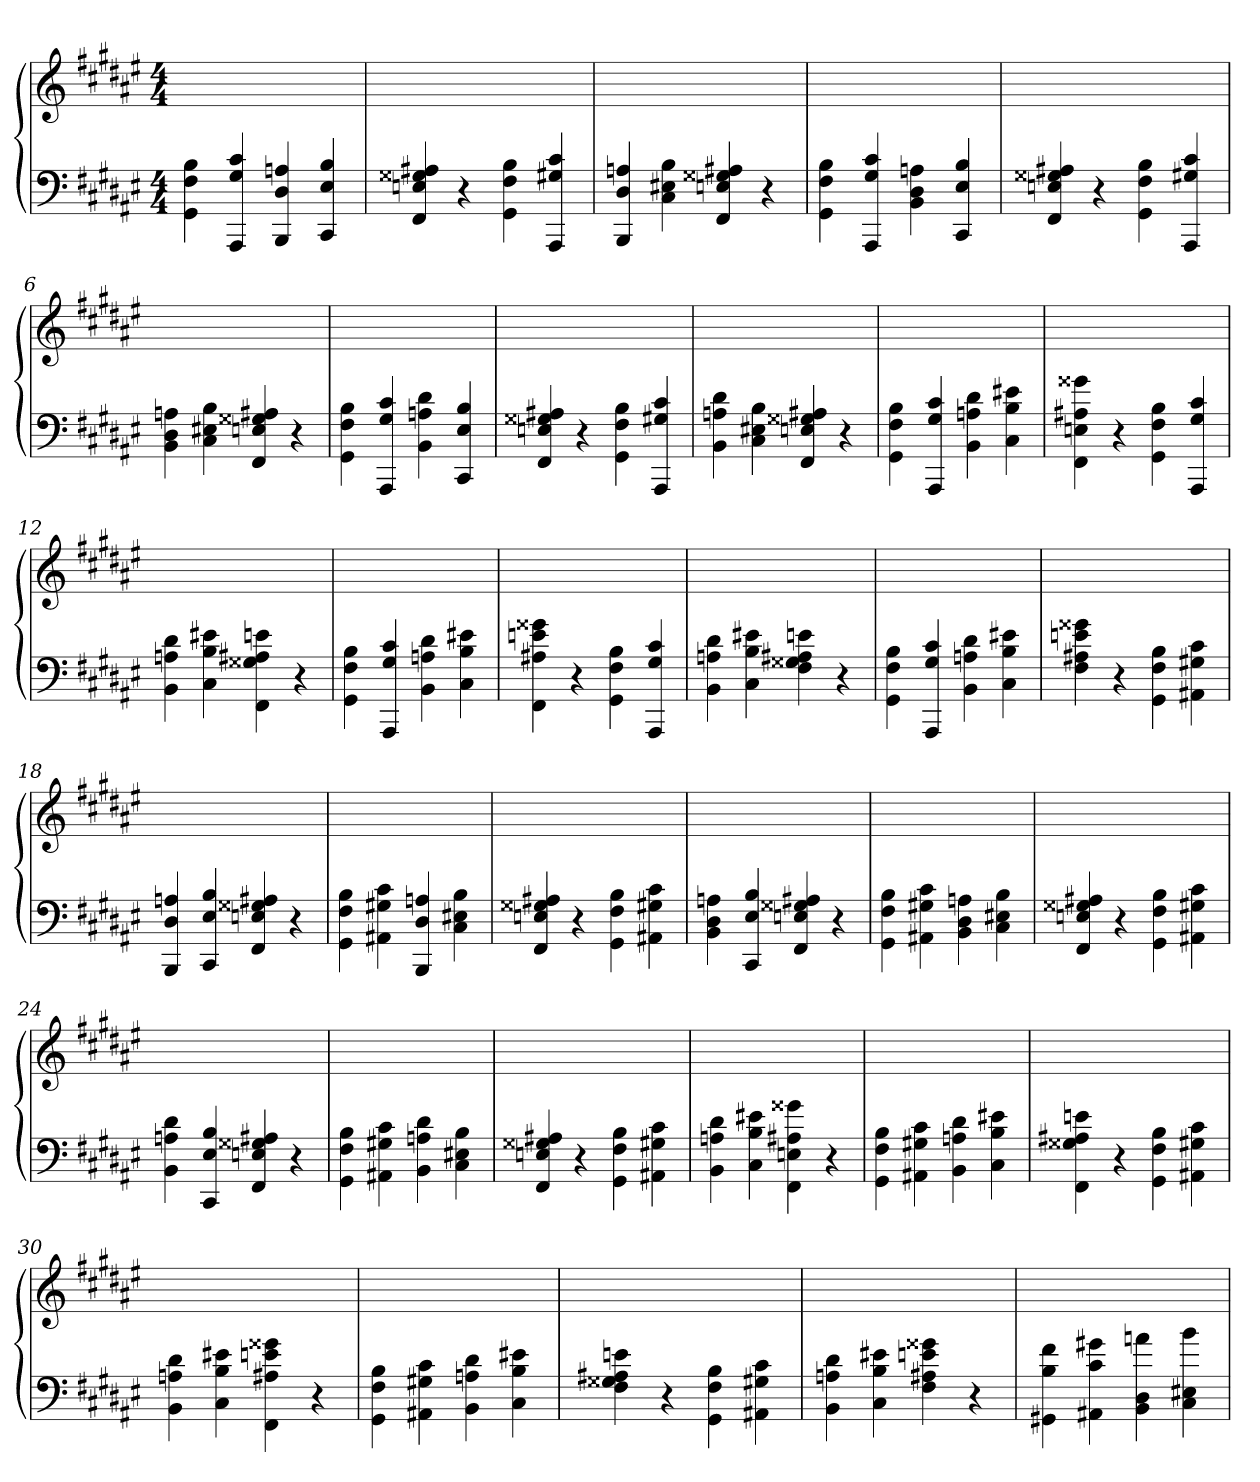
**kern	**kern
*part2	*part1
*staff2	*staff1
*clefF4	*clefG2
*k[f#c#g#d#a#e#]	*k[f#c#g#d#a#e#]
*F#:	*F#:
*M4/4	*M4/4
*MM60	*MM60
=1	=1
4GG# 4F# 4B	1ryy
4AAA# 4G# 4c#	.
4BBB 4D# 4An	.
4CC# 4E# 4B	.
=2	=2
4FF# 4En 4G##X 4A#X	1ryy
4r	.
4GG# 4F# 4B	.
4AAA# 4G# 4c#	.
=3	=3
4BBB 4D# 4An	1ryy
4C# 4E#X 4B	.
4FF# 4En 4G##X 4A#X	.
4r	.
=4	=4
4GG# 4F# 4B	1ryy
4AAA# 4G# 4c#	.
4BB 4D# 4An	.
4CC# 4E# 4B	.
=5	=5
4FF# 4En 4G##X 4A#X	1ryy
4r	.
4GG# 4F# 4B	.
4AAA# 4G# 4c#	.
=6	=6
4BB 4D# 4An	1ryy
4C# 4E#X 4B	.
4FF# 4En 4G##X 4A#X	.
4r	.
=7	=7
4GG# 4F# 4B	1ryy
4AAA# 4G# 4c#	.
4BB 4An 4d#	.
4CC# 4E# 4B	.
=8	=8
4FF# 4En 4G##X 4A#X	1ryy
4r	.
4GG# 4F# 4B	.
4AAA# 4G# 4c#	.
=9	=9
4BB 4An 4d#	1ryy
4C# 4E#X 4B	.
4FF# 4En 4G##X 4A#X	.
4r	.
=10	=10
4GG# 4F# 4B	1ryy
4AAA# 4G# 4c#	.
4BB 4An 4d#	.
4C# 4B 4e#X	.
=11	=11
4FF# 4En 4A#X 4g##X	1ryy
4r	.
4GG# 4F# 4B	.
4AAA# 4G# 4c#	.
=12	=12
4BB 4An 4d#	1ryy
4C# 4B 4e#X	.
4FF# 4G##X 4A#X 4en	.
4r	.
=13	=13
4GG# 4F# 4B	1ryy
4AAA# 4G# 4c#	.
4BB 4An 4d#	.
4C# 4B 4e#X	.
=14	=14
4FF# 4A#X 4en 4g##X	1ryy
4r	.
4GG# 4F# 4B	.
4AAA# 4G# 4c#	.
=15	=15
4BB 4An 4d#	1ryy
4C# 4B 4e#X	.
4F# 4G##X 4A#X 4en	.
4r	.
=16	=16
4GG# 4F# 4B	1ryy
4AAA# 4G# 4c#	.
4BB 4An 4d#	.
4C# 4B 4e#X	.
=17	=17
4F# 4A#X 4en 4g##X	1ryy
4r	.
4GG# 4F# 4B	.
4AA#X 4G#X 4c#	.
=18	=18
4BBB 4D# 4An	1ryy
4CC# 4E# 4B	.
4FF# 4En 4G##X 4A#X	.
4r	.
=19	=19
4GG# 4F# 4B	1ryy
4AA#X 4G#X 4c#	.
4BBB 4D# 4An	.
4C# 4E#X 4B	.
=20	=20
4FF# 4En 4G##X 4A#X	1ryy
4r	.
4GG# 4F# 4B	.
4AA#X 4G#X 4c#	.
=21	=21
4BB 4D# 4An	1ryy
4CC# 4E# 4B	.
4FF# 4En 4G##X 4A#X	.
4r	.
=22	=22
4GG# 4F# 4B	1ryy
4AA#X 4G#X 4c#	.
4BB 4D# 4An	.
4C# 4E#X 4B	.
=23	=23
4FF# 4En 4G##X 4A#X	1ryy
4r	.
4GG# 4F# 4B	.
4AA#X 4G#X 4c#	.
=24	=24
4BB 4An 4d#	1ryy
4CC# 4E# 4B	.
4FF# 4En 4G##X 4A#X	.
4r	.
=25	=25
4GG# 4F# 4B	1ryy
4AA#X 4G#X 4c#	.
4BB 4An 4d#	.
4C# 4E#X 4B	.
=26	=26
4FF# 4En 4G##X 4A#X	1ryy
4r	.
4GG# 4F# 4B	.
4AA#X 4G#X 4c#	.
=27	=27
4BB 4An 4d#	1ryy
4C# 4B 4e#X	.
4FF# 4En 4A#X 4g##X	.
4r	.
=28	=28
4GG# 4F# 4B	1ryy
4AA#X 4G#X 4c#	.
4BB 4An 4d#	.
4C# 4B 4e#X	.
=29	=29
4FF# 4G##X 4A#X 4en	1ryy
4r	.
4GG# 4F# 4B	.
4AA#X 4G#X 4c#	.
=30	=30
4BB 4An 4d#	1ryy
4C# 4B 4e#X	.
4FF# 4A#X 4en 4g##X	.
4r	.
=31	=31
4GG# 4F# 4B	1ryy
4AA#X 4G#X 4c#	.
4BB 4An 4d#	.
4C# 4B 4e#X	.
=32	=32
4F# 4G##X 4A#X 4en	1ryy
4r	.
4GG# 4F# 4B	.
4AA#X 4G#X 4c#	.
=33	=33
4BB 4An 4d#	1ryy
4C# 4B 4e#X	.
4F# 4A#X 4en 4g##X	.
4r	.
=34	=34
4GG#X 4B 4f#	1ryy
4AA#X 4c# 4g#X	.
4BB 4D# 4an	.
4C# 4E#X 4b	.
=	=
*-	*-
